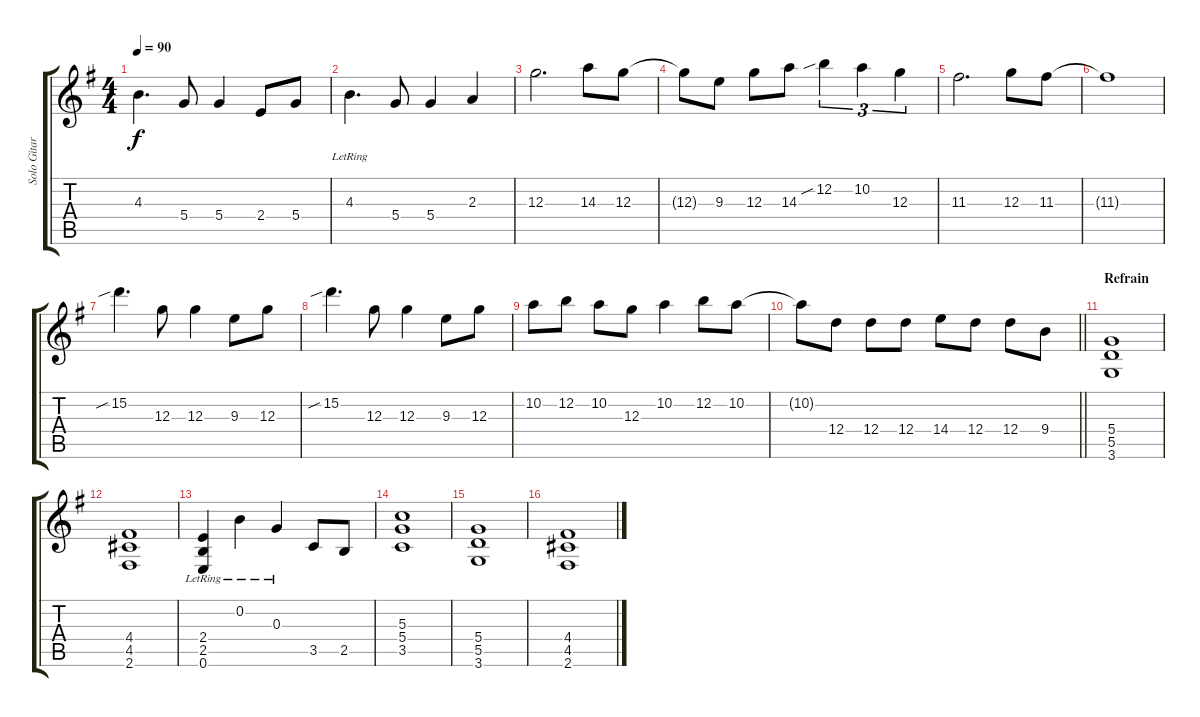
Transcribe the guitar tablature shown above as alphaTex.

\track ("Solo Gitarre" "Solo Gitar") {instrument electricguitarclean}
\staff {score tabs}
\tuning (E4 B3 G3 D3 A2 E2) {hide}
\ts (4 4)
\tempo 90
\clef g2
\ks g
4.3.4{d dy f} 5.4.8 5.4.4 2.4.8 5.4.8 |
4.3{lr}.4{d} 5.4.8 5.4.4 2.3.4 |
12.3.2{d} 14.3.8 12.3.8 |
12.3{t}.8 9.3.8 12.3.8 14.3.8 12.2{sib}.4{tu (3 2)} 10.2.4{tu (3 2)} 12.3.4{tu (3 2)} |
11.3.2{d} 12.3.8 11.3.8 |
11.3{t}.1 |
15.2{sib}.4{d} 12.3.8 12.3.4 9.3.8 12.3.8 |
15.2{sib}.4{d} 12.3.8 12.3.4 9.3.8 12.3.8 |
10.2.8 12.2.8 10.2.8 12.3.8 10.2.4 12.2.8 10.2.8 |
\barLineRight lightlight
10.2{t}.8 12.4.8 12.4.8 12.4.8 14.4.8 12.4.8 12.4.8 9.4.8 |
\section ("" "Refrain")
(5.4 5.5 3.6).1 |
(4.4 4.5 2.6).1 |
(2.4{lr} 2.5{lr} 0.6{lr}).4 0.2{lr}.4 0.3{lr}.4 3.5.8 2.5.8 |
(5.3 5.4 3.5).1 |
(5.4 5.5 3.6).1 |
(4.4 4.5 2.6).1
